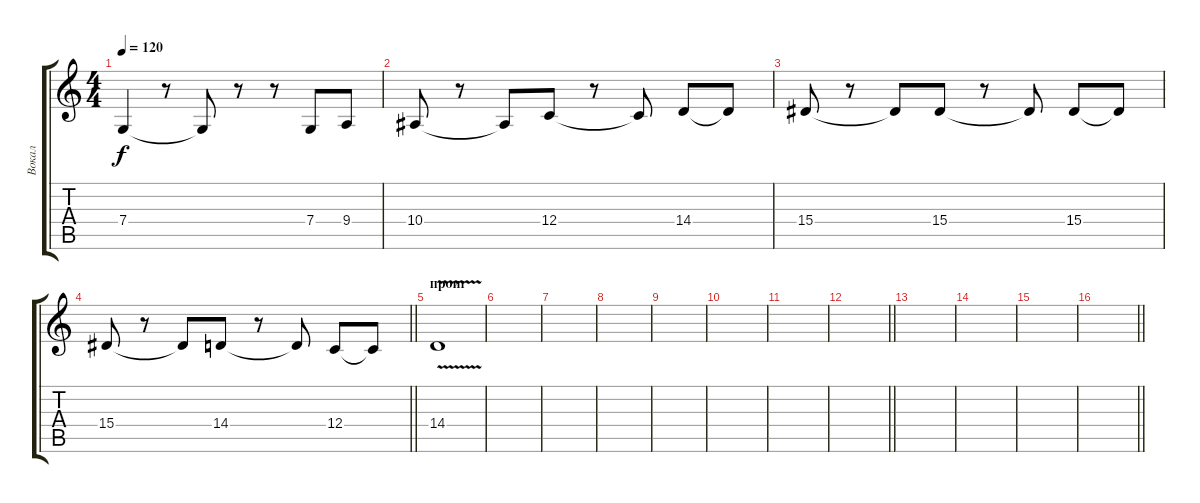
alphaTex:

\track ("Вокал" "Вокал") {instrument pad4choir}
\staff {score tabs}
\tuning (D4 A3 F3 C3 G2 C2) {hide}
\ts (4 4)
\tempo 120
\clef g2
\ks c
7.4.4{dy f} r.8 7.4{t}.8 r.8 r.8 7.4.8 9.4.8 |
10.4.8 r.8 10.4{t}.8 12.4.8 r.8 12.4{t}.8 14.4.8 14.4{t}.8 |
15.4.8 r.8 15.4{t}.8 15.4.8 r.8 15.4{t}.8 15.4.8 15.4{t}.8 |
\barLineRight lightlight
15.4.8 r.8 15.4{t}.8 14.4.8 r.8 14.4{t}.8 12.4.8 12.4{t}.8 |
\section ("" "проиг")
14.4{v}.1 |
|
|
|
|
|
|
\barLineRight lightlight
|
|
|
|
\barLineRight lightlight
